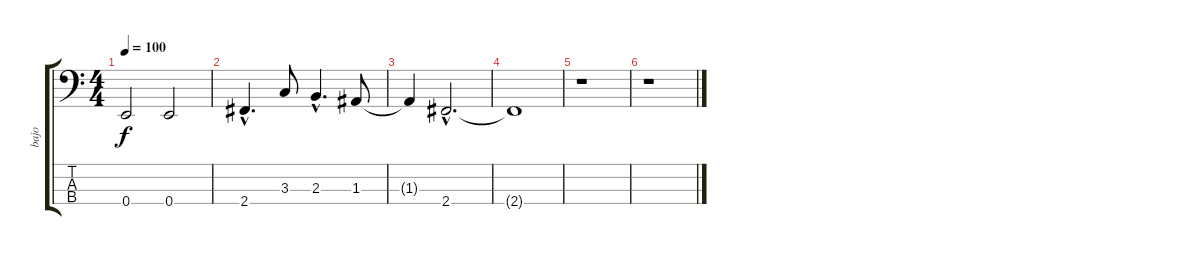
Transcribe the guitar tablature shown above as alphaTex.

\track ("bajo" "bajo") {instrument electricbasspick}
\staff {score tabs}
\tuning (G2 D2 A1 E1) {hide}
\ts (4 4)
\tempo 100
\clef f4
\ks c
0.4.2{dy f} 0.4.2 |
2.4{hac}.4{d} 3.3.8 2.3{hac}.4{d} 1.3.8 |
1.3{t}.4 2.4{hac}.2{d} |
2.4{t}.1 |
r.1 |
r.1
